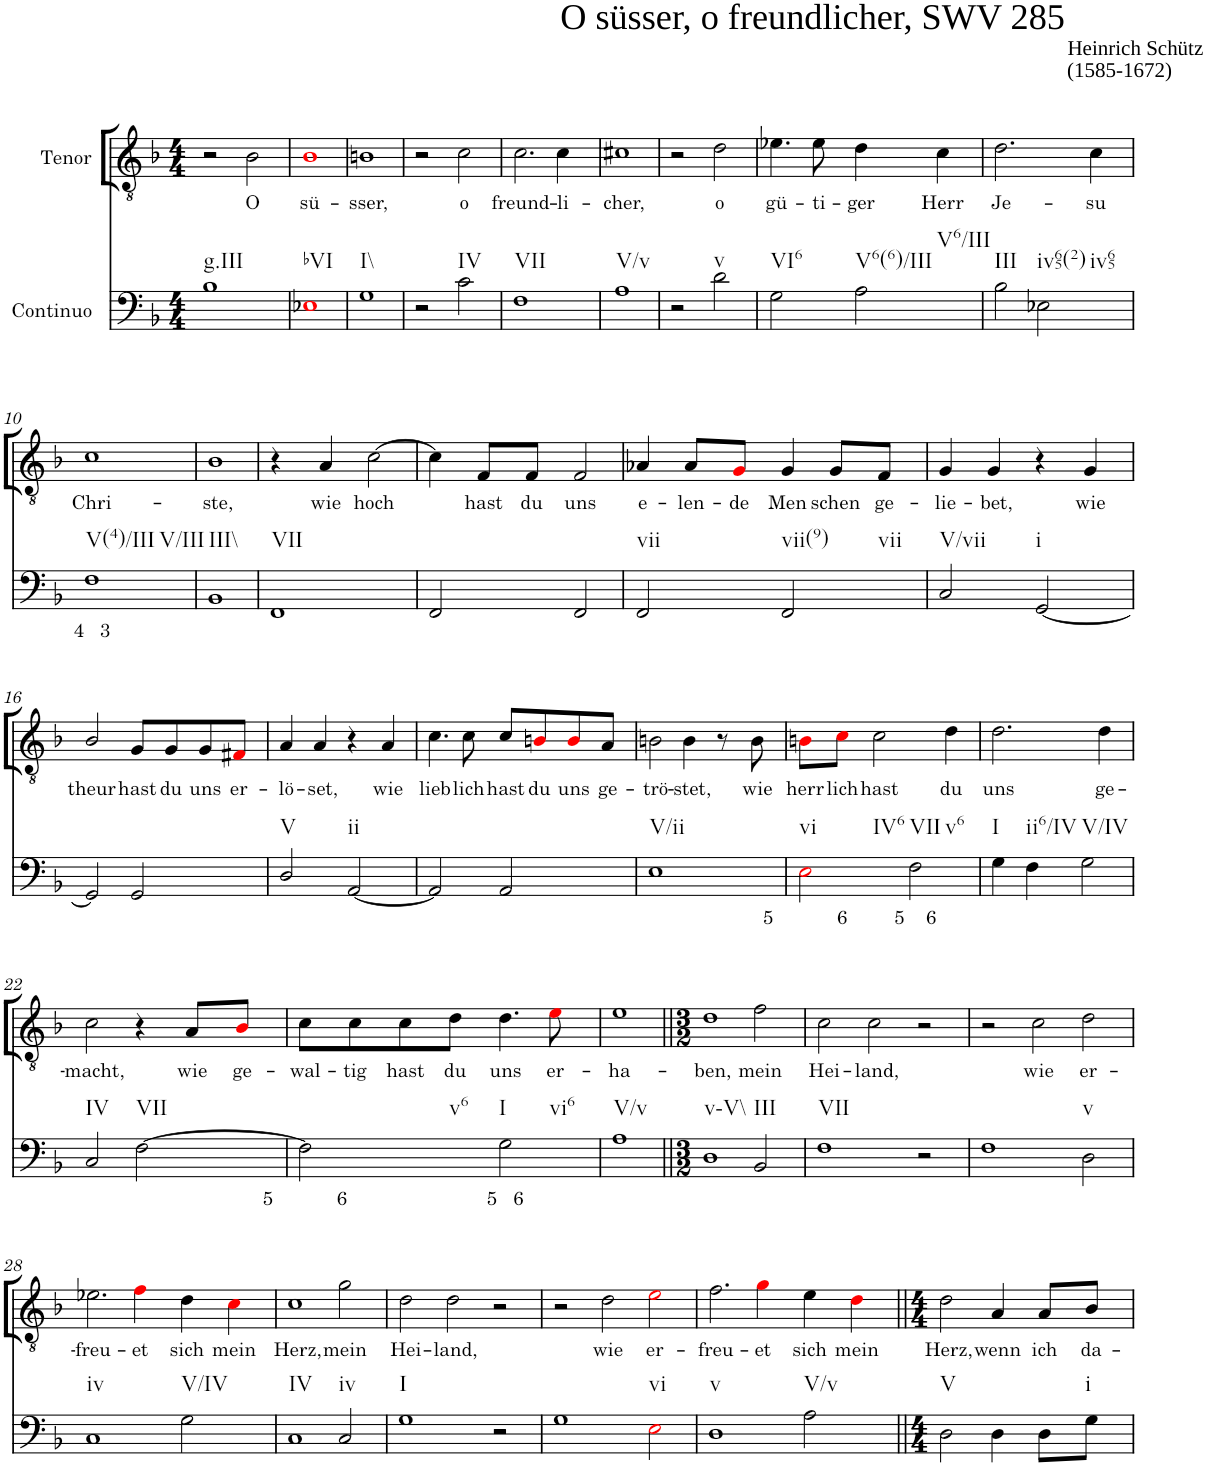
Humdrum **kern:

**kern	**text	**kern	**text
*part2	*part2	*part1	*part1
*staff2	*staff2	*staff1	*staff1
*I"Continuo	*	*I"Tenor	*
*clefF4	*	*clefGv2	*
*k[b-]	*	*k[b-]	*
*M4/4	*	*M4/4	*
=1	=1	=1	=1
!	!	!LO:TX:a:t=O süsser, o freundlicher, SWV 285	!
!	!	!LO:TX:a:t=Heinrich Schütz	!
!	!	!LO:TX:a:t=(1585-1672)	!
!LO:TX:b:t=g.III	!	!	!
1B-	.	2r	.
!	!	!	!LO:LY:b
.	.	2B-\	O
=2	=2	=2	=2
!LO:TX:b:t=bVI	!	!	!
!	!	!	!LO:LY:b
1E-Xi	.	1B-i	sü-
=3	=3	=3	=3
!LO:TX:b:t=I\\	!	!	!
!	!	!	!LO:LY:b
1G	.	1Bn	sser,
=4	=4	=4	=4
2r	.	2r	.
!LO:TX:b:t=IV	!	!	!
!	!	!	!LO:LY:b
2c\	.	2c\	o
=5	=5	=5	=5
!LO:TX:b:t=VII	!	!	!
!	!	!	!LO:LY:b
1F	.	2.c\	freund-
!	!	!	!LO:LY:b
.	.	4c\	li-
=6	=6	=6	=6
!LO:TX:b:t=V/v	!	!	!
!	!	!	!LO:LY:b
1A	.	1c#X	cher,
=7	=7	=7	=7
2r	.	2r	.
!LO:TX:b:t=v	!	!	!
!	!	!	!LO:LY:b
2d\	.	2d\	o
=8	=8	=8	=8
!LO:TX:b:t=VI6	!	!	!
!	!	!	!LO:LY:b
2G\	.	4.e-X\	gü-
!	!	!	!LO:LY:b
.	.	8e-\	ti-
!LO:TX:b:t=V6(6)/III	!	!	!
!LO:TX:b:t=V6/III	!	!	!
!	!	!	!LO:LY:b
2A\	.	4d\	ger
!	!	!	!LO:LY:b
.	.	4c\	Herr
=9	=9	=9	=9
!LO:TX:b:t=III	!	!	!
!	!	!	!LO:LY:b
2B-\	.	2.d\	Je-
!LO:TX:b:t=iv65(2)	!	!	!
!LO:TX:b:t=iv65	!	!	!
2E-X\	.	.	.
!	!	!	!LO:LY:b
.	.	4c\	su
!!LO:LB:g=z
=10	=10	=10	=10
!LO:TX:b:t=V(4)/III	!	!	!
!LO:TX:b:t=V/III	!	!	!
!	!LO:LY:b	!	!LO:LY:b
1F	4 3	1c	Chri-
=11	=11	=11	=11
!LO:TX:b:t=III\\	!	!	!
!	!	!	!LO:LY:b
1BB-	.	1B-	ste,
=12	=12	=12	=12
!LO:TX:b:t=VII	!	!	!
1FF	.	4r	.
!	!	!	!LO:LY:b
.	.	4A/	wie
!	!	!	!LO:LY:b
.	.	[2c\	hoch
=13	=13	=13	=13
2FF/	.	4c\]	.
!	!	!	!LO:LY:b
.	.	8F/L	hast
!	!	!	!LO:LY:b
.	.	8F/J	du
!	!	!	!LO:LY:b
2FF/	.	2F/	uns
=14	=14	=14	=14
!LO:TX:b:t=vii	!	!	!
!	!	!	!LO:LY:b
2FF/	.	4A-X/	e-
!	!	!	!LO:LY:b
.	.	8A-/L	len-
!	!	!	!LO:LY:b
.	.	8Gi/J	de
!LO:TX:b:t=vii(9)	!	!	!
!LO:TX:b:t=vii	!	!	!
!	!	!	!LO:LY:b
2FF/	.	4G/	Men-
!	!	!	!LO:LY:b
.	.	8G/L	schen
!	!	!	!LO:LY:b
.	.	8F/J	ge-
=15	=15	=15	=15
!LO:TX:b:t=V/vii	!	!	!
!	!	!	!LO:LY:b
2C/	.	4G/	lie-
!	!	!	!LO:LY:b
.	.	4G/	bet,
!LO:TX:b:t=i	!	!	!
[2GG/	.	4r	.
!	!	!	!LO:LY:b
.	.	4G/	wie
!!LO:LB:g=z
=16	=16	=16	=16
!	!	!	!LO:LY:b
2GG/]	.	2B-/	theur
!	!	!	!LO:LY:b
2GG/	.	8G/L	hast
!	!	!	!LO:LY:b
.	.	8G/	du
!	!	!	!LO:LY:b
.	.	8G/	uns
!	!	!	!LO:LY:b
.	.	8F#Xi/J	er-
=17	=17	=17	=17
!LO:TX:b:t=V	!	!	!
!	!	!	!LO:LY:b
2D/	.	4A/	lö-
!	!	!	!LO:LY:b
.	.	4A/	set,
!LO:TX:b:t=ii	!	!	!
[2AA/	.	4r	.
!	!	!	!LO:LY:b
.	.	4A/	wie
=18	=18	=18	=18
!	!	!	!LO:LY:b
2AA/]	.	4.c\	lieb-
!	!	!	!LO:LY:b
.	.	8c\	lich
!	!	!	!LO:LY:b
2AA/	.	8c/L	hast
!	!	!	!LO:LY:b
.	.	8Bni/	du
!	!	!	!LO:LY:b
.	.	8Bi/	uns
!	!	!	!LO:LY:b
.	.	8A/J	ge-
=19	=19	=19	=19
!LO:TX:b:t=V/ii	!	!	!
!	!	!	!LO:LY:b
1E	.	2Bn\	trö-
!	!	!	!LO:LY:b
.	.	4B\	stet,
.	.	8r	.
!	!	!	!LO:LY:b
.	.	8B\	wie
=20	=20	=20	=20
!LO:TX:b:t=vi	!	!	!
!LO:TX:b:t=IV6	!	!	!
!	!LO:LY:b	!	!LO:LY:b
2Ei\	5 6	8Bni\L	herr-
!	!	!	!LO:LY:b
.	.	8ci\J	lich
!	!	!	!LO:LY:b
.	.	2c\	hast
!LO:TX:b:t=VII	!	!	!
!LO:TX:b:t=v6	!	!	!
!	!LO:LY:b	!	!
2F\	5 6	.	.
!	!	!	!LO:LY:b
.	.	4d\	du
=21	=21	=21	=21
!LO:TX:b:t=I	!	!	!
!	!	!	!LO:LY:b
4G\	.	2.d\	uns
!LO:TX:b:t=ii6/IV	!	!	!
4F\	.	.	.
!LO:TX:b:t=V/IV	!	!	!
2G\	.	.	.
!	!	!	!LO:LY:b
.	.	4d\	ge-
!!LO:LB:g=z
=22	=22	=22	=22
!LO:TX:b:t=IV	!	!	!
!	!	!	!LO:LY:b
2C/	.	2c\	macht,
!LO:TX:b:t=VII	!	!	!
[2F\	.	4r	.
!	!	!	!LO:LY:b
.	.	8A/L	wie
!	!	!	!LO:LY:b
.	.	8B-i/J	ge-
=23	=23	=23	=23
!LO:TX:b:t=v6	!	!	!
!	!LO:LY:b	!	!LO:LY:b
2F\]	5 6	8c\L	wal-
!	!	!	!LO:LY:b
.	.	8c\	tig
!	!	!	!LO:LY:b
.	.	8c\	hast
!	!	!	!LO:LY:b
.	.	8d\J	du
!LO:TX:b:t=I	!	!	!
!LO:TX:b:t=vi6	!	!	!
!	!LO:LY:b	!	!LO:LY:b
2G\	5 6	4.d\	uns
!	!	!	!LO:LY:b
.	.	8ei\	er-
=24	=24	=24	=24
!LO:TX:b:t=V/v	!	!	!
!	!	!	!LO:LY:b
1A	.	1e	ha-
=25||	=25||	=25||	=25||
*M3/2	*	*M3/2	*
!LO:TX:b:t=v\\-V\\	!	!	!
!	!	!	!LO:LY:b
1D	.	1d	ben,
!LO:TX:b:t=III	!	!	!
!	!	!	!LO:LY:b
2BB-/	.	2f\	mein
=26	=26	=26	=26
!LO:TX:b:t=VII	!	!	!
!	!	!	!LO:LY:b
1F	.	2c\	Hei-
!	!	!	!LO:LY:b
.	.	2c\	land,
2r	.	2r	.
=27	=27	=27	=27
1F	.	2r	.
!	!	!	!LO:LY:b
.	.	2c\	wie
!LO:TX:b:t=v	!	!	!
!	!	!	!LO:LY:b
2D\	.	2d\	er-
!!LO:LB:g=z
=28	=28	=28	=28
!LO:TX:b:t=iv	!	!	!
!	!	!	!LO:LY:b
1C	.	2.e-X\	freu-
!	!	!	!LO:LY:b
.	.	4fi\	et
!LO:TX:b:t=V/IV	!	!	!
!	!	!	!LO:LY:b
2G\	.	4d\	sich
!	!	!	!LO:LY:b
.	.	4ci\	mein
=29	=29	=29	=29
!LO:TX:b:t=IV	!	!	!
!	!	!	!LO:LY:b
1C	.	1c	Herz,
!LO:TX:b:t=iv	!	!	!
!	!	!	!LO:LY:b
2C/	.	2g\	mein
=30	=30	=30	=30
!LO:TX:b:t=I	!	!	!
!	!	!	!LO:LY:b
1G	.	2d\	Hei-
!	!	!	!LO:LY:b
.	.	2d\	land,
2r	.	2r	.
=31	=31	=31	=31
1G	.	2r	.
!	!	!	!LO:LY:b
.	.	2d\	wie
!LO:TX:b:t=vi	!	!	!
!	!	!	!LO:LY:b
2Ei\	.	2ei\	er-
=32	=32	=32	=32
!LO:TX:b:t=v	!	!	!
!	!	!	!LO:LY:b
1D	.	2.f\	freu-
!	!	!	!LO:LY:b
.	.	4gi\	et
!LO:TX:b:t=V/v	!	!	!
!	!	!	!LO:LY:b
2A\	.	4e\	sich
!	!	!	!LO:LY:b
.	.	4di\	mein
=33||	=33||	=33||	=33||
*M4/4	*	*M4/4	*
!LO:TX:b:t=V	!	!	!
!	!	!	!LO:LY:b
2D\	.	2d\	Herz,
!	!	!	!LO:LY:b
4D\	.	4A/	wenn
!	!	!	!LO:LY:b
8D\L	.	8A/L	ich
!LO:TX:b:t=i	!	!	!
!	!	!	!LO:LY:b
8G\J	.	8B-/J	da-
=	=	=	=
*-	*-	*-	*-
